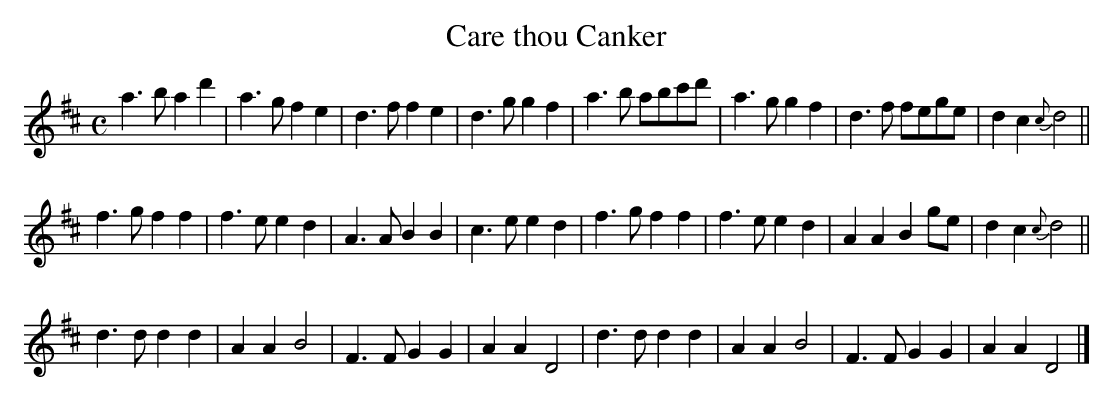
X:1
T:Care thou Canker
M:C
K:D
a3b a2d'2| a3g f2e2| d3f f2e2| d3g g2f2|\
a3b abc'd'| a3g g2f2| d3f fege| d2c2 {c}d4||
f3g f2f2| f3e e2d2| A3A B2B2| c3e e2d2|\
f3g f2f2| f3e e2d2| A2A2 B2ge| d2c2 {c}d4||
d3d d2d2| A2A2 B4| F3F G2G2| A2A2 D4|\
d3d d2d2| A2A2 B4| F3F G2G2| A2A2 D4|]
